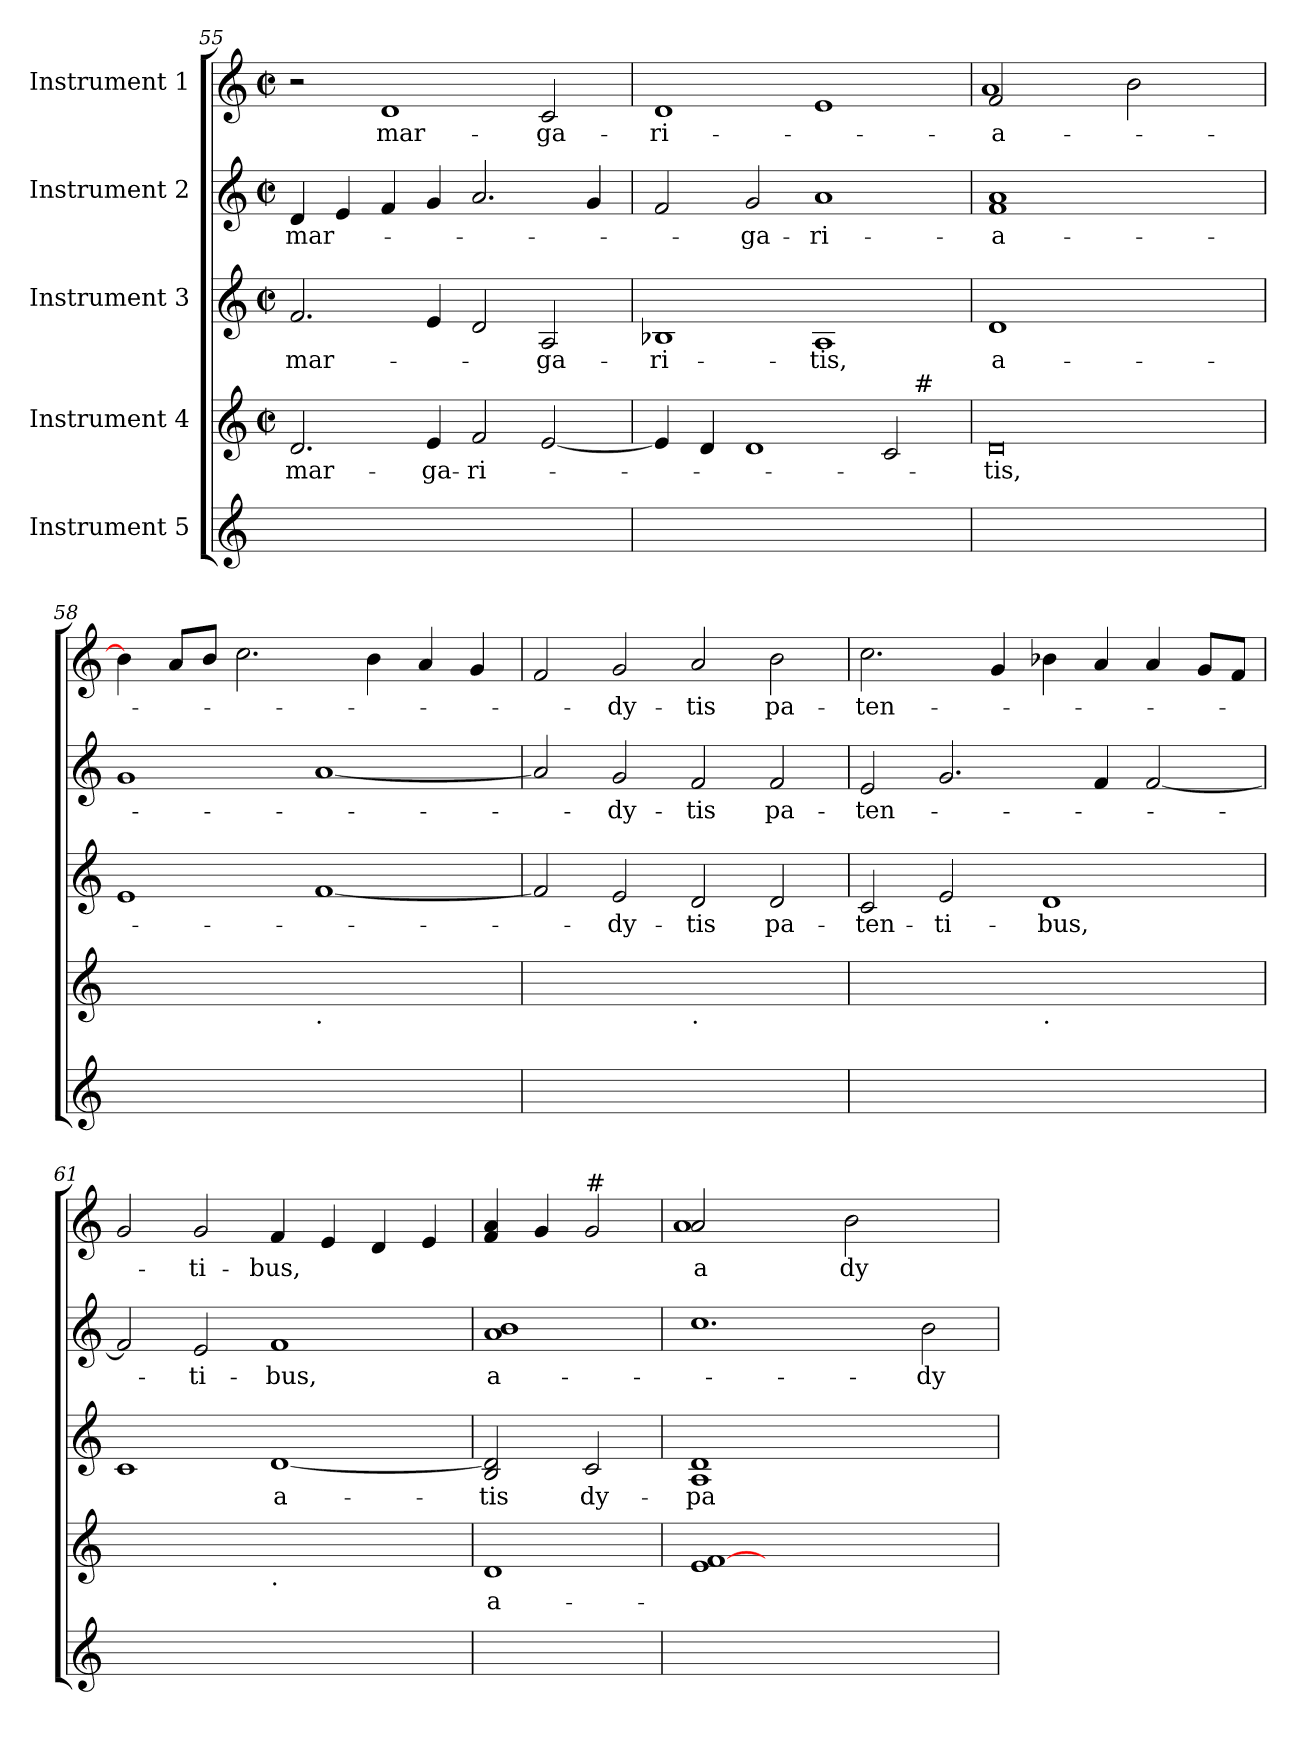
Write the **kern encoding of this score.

**kern	**kern	**text	**kern	**text	**kern	**text	**kern	**text
*part5	*part4	*part4	*part3	*part3	*part2	*part2	*part1	*part1
*staff5	*staff4	*staff4	*staff3	*staff3	*staff2	*staff2	*staff1	*staff1
*I"Instrument 5	*I"Instrument 4	*	*I"Instrument 3	*	*I"Instrument 2	*	*I"Instrument 1	*
*clefG2	*clefG2	*	*clefG2	*	*clefG2	*	*clefG2	*
*k[]	*k[]	*	*k[]	*	*k[]	*	*k[]	*
*	*M2/2	*	*M2/2	*	*M2/2	*	*M2/2	*
*	*met(c|)	*	*met(c|)	*	*met(c|)	*	*met(c|)	*
=55	=55	=55	=55	=55	=55	=55	=55	=55
!	!	!LO:LY:b	!	!LO:LY:b	!	!LO:LY:b	!	!
1ryy	2.d/	mar-	2.f/	mar-	4d/	mar-	2r	.
.	.	.	.	.	4e/	.	.	.
!	!	!	!	!	!	!	!	!LO:LY:b
.	.	.	.	.	4f/	.	1d	mar-
!	!	!LO:LY:b	!	!	!	!	!	!
.	4e/	-ga-	4e/	.	4g/	.	.	.
!	!	!LO:LY:b	!	!	!	!	!	!
1ryy	2f/	-ri-	2d/	.	2.a/	.	.	.
!	!	!	!	!LO:LY:b	!	!	!	!LO:LY:b
.	[<2e/	.	2A/	-ga-	.	.	2c/	-ga-
.	.	.	.	.	4g/	.	.	.
=56	=56	=56	=56	=56	=56	=56	=56	=56
!	!	!	!	!LO:LY:b	!	!	!	!LO:LY:b
*	*^	*	*	*	*	*	*	*
1ryy	4e/]	1ryy	.	1B-X	-ri-	2f/	.	1d	-ri-
.	4d/	.	.	.	.	.	.	.	.
!	!	!	!	!	!	!	!LO:LY:b	!	!
.	1d	.	.	.	.	2g/	-ga-	.	.
!	!	!	!	!	!LO:LY:b	!	!LO:LY:b	!	!
1ryy	.	2ryy	.	1A	-tis,	1a	-ri-	1e	.
.	2c/	8ryy	.	.	.	.	.	.	.
!	!	!LO:TX:a:t=#	!	!	!	!	!	!	!
.	.	4.ryy	.	.	.	.	.	.	.
=57	=57	=57	=57	=57	=57	=57	=57	=57	=57
!	!	!	!LO:LY:b	!	!LO:LY:b	!	!LO:LY:b	!	!LO:LY:b
*	*	*	*	*	*	*	*	*^	*
!	!	!	!	!	!	!	!	!	!	!LO:LY:b
*	*v	*v	*	*	*	*	*	*	*	*
1ryy	0d	-tis,	1d	a-	1f 1a	a-	2f/	1a	a-
.	.	.	.	.	.	.	1.ryy	.	.
1ryy	.	.	1ryy	.	1ryy	.	.	[>2b\	.
.	.	.	.	.	.	.	.	2ryy	.
=58	=58	=58	=58	=58	=58	=58	=58	=58	=58
1ryy	1ryy	.	1e	.	1g	.	1ryy	4b\]	.
.	.	.	.	.	.	.	.	8a/L	.
.	.	.	.	.	.	.	.	8b/J	.
.	.	.	.	.	.	.	.	2.cc\	.
!	!LO:TX:b:t=.	!	!	!	!	!	!	!	!
1ryy	1ryy	.	[<1f	.	[<1a	.	1ryy	.	.
.	.	.	.	.	.	.	.	4b\	.
.	.	.	.	.	.	.	.	4a/	.
.	.	.	.	.	.	.	.	4g/	.
*	*	*	*	*	*	*	*v	*v	*
!!LO:LB:g=z
=59	=59	=59	=59	=59	=59	=59	=59	=59
1ryy	1ryy	.	2f/]	.	2a/]	.	2f/	.
!	!	!	!	!LO:LY:b	!	!LO:LY:b	!	!LO:LY:b
.	.	.	2e/	-dy-	2g/	-dy-	2g/	-dy-
!	!LO:TX:b:t=.	!	!	!	!	!	!	!
!	!	!	!	!LO:LY:b	!	!LO:LY:b	!	!LO:LY:b
1ryy	1ryy	.	2d/	-tis	2f/	-tis	2a/	-tis
!	!	!	!	!LO:LY:b	!	!LO:LY:b	!	!LO:LY:b
.	.	.	2d/	pa-	2f/	pa-	2b\	pa-
!!LO:LB:g=z
=60	=60	=60	=60	=60	=60	=60	=60	=60
!	!	!	!	!LO:LY:b	!	!LO:LY:b	!	!LO:LY:b
1ryy	1ryy	.	2c/	-ten-	2e/	-ten-	2.cc\	-ten-
!	!	!	!	!LO:LY:b	!	!	!	!
.	.	.	2e/	-ti-	2.g/	.	.	.
.	.	.	.	.	.	.	4g/	.
!	!LO:TX:b:t=.	!	!	!	!	!	!	!
!	!	!	!	!LO:LY:b	!	!	!	!
1ryy	1ryy	.	1d	-bus,	.	.	4b-X\	.
.	.	.	.	.	4f/	.	4a/	.
.	.	.	.	.	[<2f/	.	4a/	.
.	.	.	.	.	.	.	8g/L	.
.	.	.	.	.	.	.	8f/J	.
=61	=61	=61	=61	=61	=61	=61	=61	=61
1ryy	1ryy	.	1c	.	2f/]	.	2g/	.
!	!	!	!	!	!	!LO:LY:b	!	!LO:LY:b
.	.	.	.	.	2e/	-ti-	2g/	-ti-
!	!LO:TX:b:t=.	!	!	!	!	!	!	!
!	!	!	!	!LO:LY:b	!	!LO:LY:b	!	!LO:LY:b
1ryy	1ryy	.	[<1d	a-	1f	-bus,	4f/	-bus,
.	.	.	.	.	.	.	4e/	.
.	.	.	.	.	.	.	4d/	.
.	.	.	.	.	.	.	4e/	.
=62	=62	=62	=62	=62	=62	=62	=62	=62
!	!	!LO:LY:b	!	!LO:LY:b	!	!LO:LY:b	!	!
*	*	*	*	*	*	*	*^	*
1ryy	1d	a-	2B 2d]	-tis	1a 1b	a-	4f 4a	4ryy	.
.	.	.	.	.	.	.	4ryy	4g/	.
!	!	!	!	!	!	!	!LO:TX:a:t=#	!	!
!	!	!	!	!LO:LY:b	!	!	!	!	!
.	.	.	2c/	-dy-	.	.	2g/	2ryy	.
=63	=63	=63	=63	=63	=63	=63	=63	=63	=63
!	!	!	!	!LO:LY:b	!	!	!	!	!LO:LY:b
1ryy	1e [<1f	.	1A 1d	pa-	1.cc	.	2a/	1a	a-
.	.	.	.	.	.	.	1ryy	.	.
!	!	!	!	!	!	!	!	!	!LO:LY:b
1ryy	2ryy	.	2ryy	.	.	.	.	2b\	-dy-
!	!	!	!	!	!	!LO:LY:b	!	!	!
.	2ryy	.	2ryy	.	2b\	-dy-	2ryy	2ryy	.
*	*	*	*	*	*	*	*v	*v	*
=	=	=	=	=	=	=	=	=
*-	*-	*-	*-	*-	*-	*-	*-	*-
